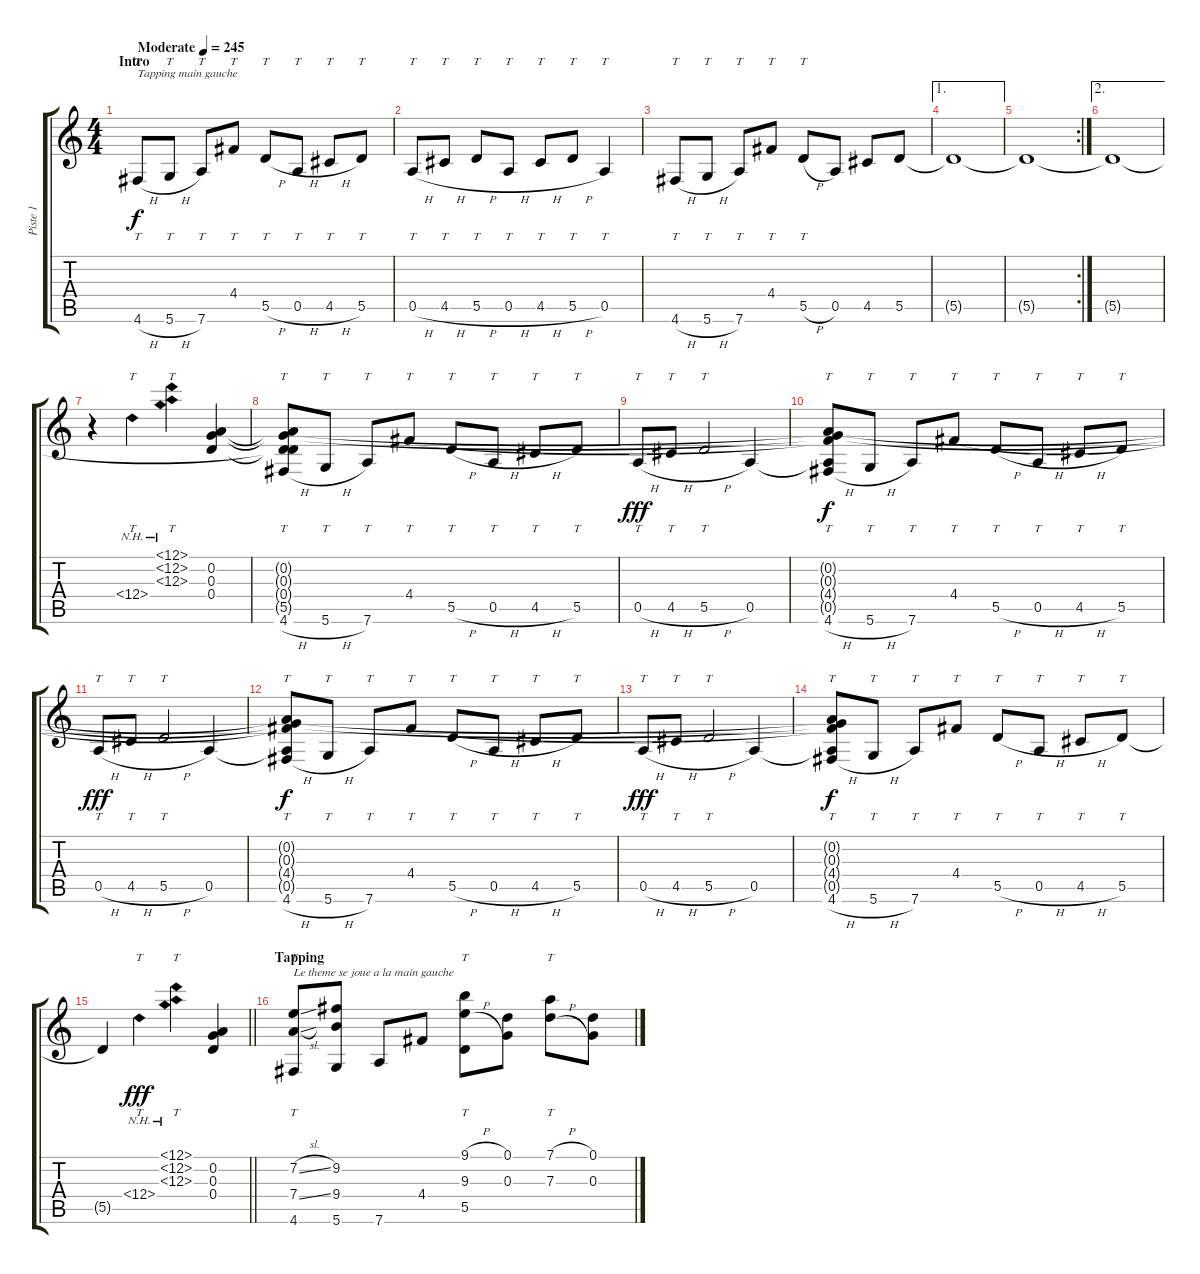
\track ("Piste 1" "Piste 1") {instrument acousticguitarsteel}
\staff {score tabs}
\tuning (D4 A3 G3 D3 A2 D2) {hide}
\ts (4 4)
\section ("" "Intro")
\tempo (245 "Moderate")
\clef g2
\ks c
4.6{h}.8{tt txt "Tapping main gauche" dy f instrument acousticguitarsteel} 5.6{h}.8{tt} 7.6.8{tt} 4.4.8{tt} 5.5{h}.8{tt} 0.5{h}.8{tt} 4.5{h}.8{tt} 5.5.8{tt} |
0.5{h}.8{tt} 4.5{h}.8{tt} 5.5{h}.8{tt} 0.5{h}.8{tt} 4.5{h}.8{tt} 5.5{h}.8{tt} 0.5.4{tt} |
4.6{h}.8{tt} 5.6{h}.8{tt} 7.6.8{tt} 4.4.8{tt} 5.5{h}.8{tt} 0.5.8 4.5.8 5.5.8 |
\ae 1
5.5{t}.1 |
\rc 2
5.5{t}.1 |
\ae 2
5.5{t}.1 |
r.4 12.4{nh}.4{tt} (12.1{nh} 12.2{nh} 12.3{nh}).4{tt} (0.2 0.3 0.4).4 |
(0.2{t} 0.3{t} 0.4{t} 5.5{t} 4.6{h}).8{tt} 5.6{h}.8{tt} 7.6.8{tt} 4.4.8{tt} 5.5{h}.8{tt} 0.5{h}.8{tt} 4.5{h}.8{tt} 5.5.8{tt} |
0.5{h}.8{tt dy fff} 4.5{h}.8{tt} 5.5{h}.2{tt} 0.5.4 |
(0.2{t} 0.3{t} 4.4{t} 0.5{t} 4.6{h}).8{tt dy f} 5.6{h}.8{tt} 7.6.8{tt} 4.4.8{tt} 5.5{h}.8{tt} 0.5{h}.8{tt} 4.5{h}.8{tt} 5.5.8{tt} |
0.5{h}.8{tt dy fff} 4.5{h}.8{tt} 5.5{h}.2{tt} 0.5.4 |
(0.2{t} 0.3{t} 4.4{t} 0.5{t} 4.6{h}).8{tt dy f} 5.6{h}.8{tt} 7.6.8{tt} 4.4.8{tt} 5.5{h}.8{tt} 0.5{h}.8{tt} 4.5{h}.8{tt} 5.5.8{tt} |
0.5{h}.8{tt dy fff} 4.5{h}.8{tt} 5.5{h}.2{tt} 0.5.4 |
(0.2{t} 0.3{t} 4.4{t} 0.5{t} 4.6{h}).8{tt dy f} 5.6{h}.8{tt} 7.6.8{tt} 4.4.8{tt} 5.5{h}.8{tt} 0.5{h}.8{tt} 4.5{h}.8{tt} 5.5.8{tt} |
\barLineRight lightlight
5.5{t}.4 12.4{nh}.4{tt dy fff} (12.1{nh} 12.2{nh} 12.3{nh}).4{tt} (0.2 0.3 0.4).4 |
\section ("" "Tapping")
(7.2{sl} 7.4{sl} 4.6).8{tt txt "Le theme se joue a la main gauche"} (9.2 9.4 5.6).8 7.6.8 4.4.8 (9.1{h} 9.3{h} 5.5).8{tt} (0.1 0.3).8 (7.1{h} 7.3{h}).8{tt} (0.1 0.3).8
